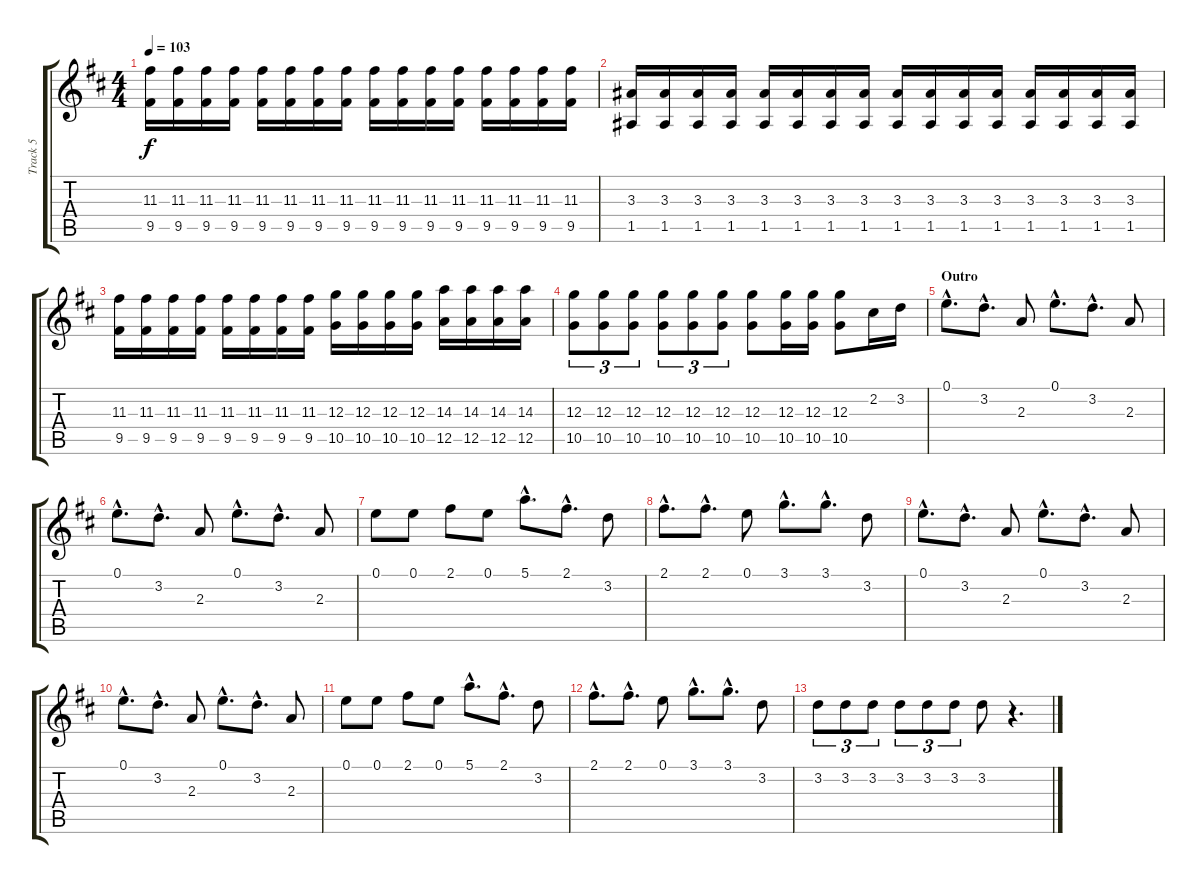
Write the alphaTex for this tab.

\track ("Track 5" "Track 5") {instrument distortionguitar}
\staff {score tabs}
\tuning (E4 B3 G3 D3 A2 D2) {hide}
\ts (4 4)
\tempo 103
\clef g2
\ks d
(11.3 9.5).16{dy f} (11.3 9.5).16 (11.3 9.5).16 (11.3 9.5).16 (11.3 9.5).16 (11.3 9.5).16 (11.3 9.5).16 (11.3 9.5).16 (11.3 9.5).16 (11.3 9.5).16 (11.3 9.5).16 (11.3 9.5).16 (11.3 9.5).16 (11.3 9.5).16 (11.3 9.5).16 (11.3 9.5).16 |
(3.3 1.5).16 (3.3 1.5).16 (3.3 1.5).16 (3.3 1.5).16 (3.3 1.5).16 (3.3 1.5).16 (3.3 1.5).16 (3.3 1.5).16 (3.3 1.5).16 (3.3 1.5).16 (3.3 1.5).16 (3.3 1.5).16 (3.3 1.5).16 (3.3 1.5).16 (3.3 1.5).16 (3.3 1.5).16 |
(11.3 9.5).16 (11.3 9.5).16 (11.3 9.5).16 (11.3 9.5).16 (11.3 9.5).16 (11.3 9.5).16 (11.3 9.5).16 (11.3 9.5).16 (12.3 10.5).16 (12.3 10.5).16 (12.3 10.5).16 (12.3 10.5).16 (14.3 12.5).16 (14.3 12.5).16 (14.3 12.5).16 (14.3 12.5).16 |
(12.3 10.5).8{tu (3 2)} (12.3 10.5).8{tu (3 2)} (12.3 10.5).8{tu (3 2)} (12.3 10.5).8{tu (3 2)} (12.3 10.5).8{tu (3 2)} (12.3 10.5).8{tu (3 2)} (12.3 10.5).8 (12.3 10.5).16 (12.3 10.5).16 (12.3 10.5).8 2.2.16 3.2.16 |
\section ("" "Outro")
0.1{hac}.8{d} 3.2{hac}.8{d} 2.3.8 0.1{hac}.8{d} 3.2{hac}.8{d} 2.3.8 |
0.1{hac}.8{d} 3.2{hac}.8{d} 2.3.8 0.1{hac}.8{d} 3.2{hac}.8{d} 2.3.8 |
0.1.8 0.1.8 2.1.8 0.1.8 5.1{hac}.8{d} 2.1{hac}.8{d} 3.2.8 |
2.1{hac}.8{d} 2.1{hac}.8{d} 0.1.8 3.1{hac}.8{d} 3.1{hac}.8{d} 3.2.8 |
0.1{hac}.8{d volume 0} 3.2{hac}.8{d} 2.3.8 0.1{hac}.8{d} 3.2{hac}.8{d} 2.3.8 |
0.1{hac}.8{d} 3.2{hac}.8{d} 2.3.8 0.1{hac}.8{d} 3.2{hac}.8{d} 2.3.8 |
0.1.8 0.1.8 2.1.8 0.1.8 5.1{hac}.8{d} 2.1{hac}.8{d} 3.2.8 |
2.1{hac}.8{d} 2.1{hac}.8{d} 0.1.8 3.1{hac}.8{d} 3.1{hac}.8{d} 3.2.8 |
3.2.8{tu (3 2)} 3.2.8{tu (3 2)} 3.2.8{tu (3 2)} 3.2.8{tu (3 2)} 3.2.8{tu (3 2)} 3.2.8{tu (3 2)} 3.2.8 r.4{d}
